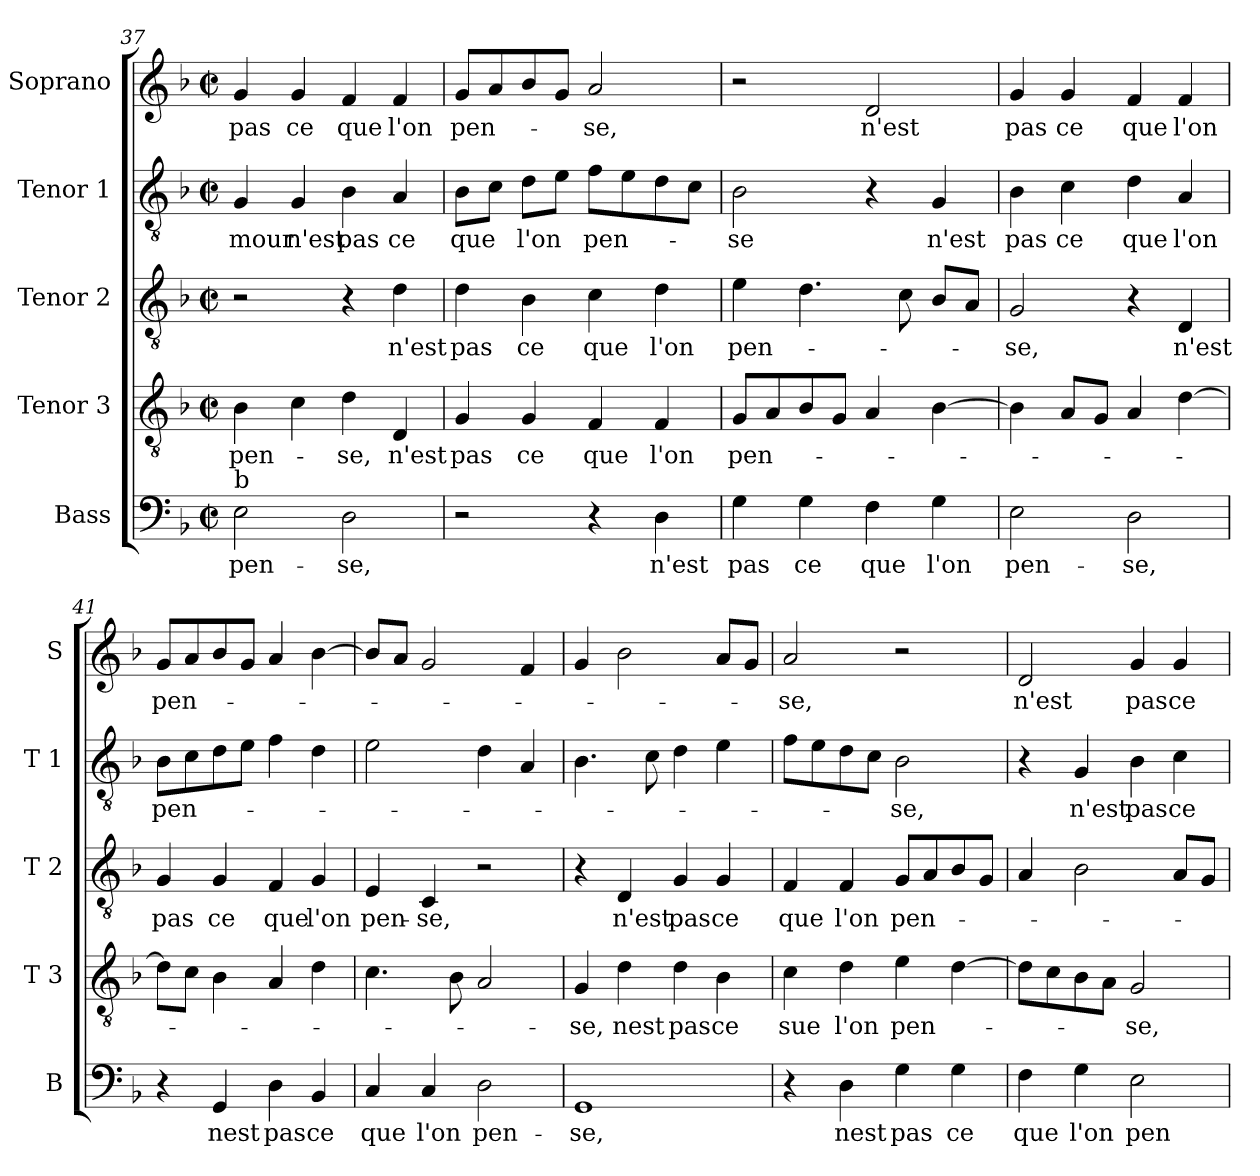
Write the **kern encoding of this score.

**kern	**text	**kern	**text	**kern	**text	**kern	**text	**kern	**text
*part5	*part5	*part4	*part4	*part3	*part3	*part2	*part2	*part1	*part1
*staff5	*staff5	*staff4	*staff4	*staff3	*staff3	*staff2	*staff2	*staff1	*staff1
*I"Bass	*	*I"Tenor 3	*	*I"Tenor 2	*	*I"Tenor 1	*	*I"Soprano	*
*I'B	*	*I'T 3	*	*I'T 2	*	*I'T 1	*	*I'S	*
*clefF4	*	*clefGv2	*	*clefGv2	*	*clefGv2	*	*clefG2	*
*k[b-]	*	*k[b-]	*	*k[b-]	*	*k[b-]	*	*k[b-]	*
*F:	*	*F:	*	*F:	*	*F:	*	*F:	*
*M2/2	*	*M2/2	*	*M2/2	*	*M2/2	*	*M2/2	*
*met(c|)	*	*met(c|)	*	*met(c|)	*	*met(c|)	*	*met(c|)	*
=37	=37	=37	=37	=37	=37	=37	=37	=37	=37
!LO:TX:a:t=b	!	!	!	!	!	!	!	!	!
2E\	pen-	4B-\	pen-	2r	.	4G/	-mour	4g/	pas
.	.	4c\	.	.	.	4G/	n'est	4g/	ce
2D\	-se,	4d\	-se,	4r	.	4B-\	pas	4f/	que
.	.	4D/	n'est	4d\	n'est	4A/	ce	4f/	l'on
=38	=38	=38	=38	=38	=38	=38	=38	=38	=38
2r	.	4G/	pas	4d\	pas	8B-\L	que	8g/L	pen-
.	.	.	.	.	.	8c\J	.	8a/	.
.	.	4G/	ce	4B-\	ce	8d\L	l'on	8b-/	.
.	.	.	.	.	.	8e\J	.	8g/J	.
4r	.	4F/	que	4c\	que	8f\L	pen-	2a/	-se,
.	.	.	.	.	.	8e\	.	.	.
4D\	n'est	4F/	l'on	4d\	l'on	8d\	.	.	.
.	.	.	.	.	.	8c\J	.	.	.
!!LO:PB:g=z
=39	=39	=39	=39	=39	=39	=39	=39	=39	=39
4G\	pas	8G/L	pen-	4e\	pen-	2B-\	-se	2r	.
.	.	8A/	.	.	.	.	.	.	.
4G\	ce	8B-/	.	4.d\	.	.	.	.	.
.	.	8G/J	.	.	.	.	.	.	.
4F\	que	4A/	.	.	.	4r	.	2d/	n'est
.	.	.	.	8c\	.	.	.	.	.
4G\	l'on	[4B-\	.	8B-/L	.	4G/	n'est	.	.
.	.	.	.	8A/J	.	.	.	.	.
=40	=40	=40	=40	=40	=40	=40	=40	=40	=40
2E\	pen-	4B-\]	.	2G/	-se,	4B-\	pas	4g/	pas
.	.	8A/L	.	.	.	4c\	ce	4g/	ce
.	.	8G/J	.	.	.	.	.	.	.
2D\	-se,	4A/	.	4r	.	4d\	que	4f/	que
.	.	[4d\	.	4D/	n'est	4A/	l'on	4f/	l'on
=41	=41	=41	=41	=41	=41	=41	=41	=41	=41
4r	.	8d\L]	.	4G/	pas	8B-\L	pen-	8g/L	pen-
.	.	8c\J	.	.	.	8c\	.	8a/	.
4GG/	nest	4B-\	.	4G/	ce	8d\	.	8b-/	.
.	.	.	.	.	.	8e\J	.	8g/J	.
4D\	pas	4A/	.	4F/	que	4f\	.	4a/	.
4BB-/	ce	4d\	.	4G/	l'on	4d\	.	[4b-\	.
=42	=42	=42	=42	=42	=42	=42	=42	=42	=42
4C/	que	4.c\	.	4E/	pen-	2e\	.	8b-/L]	.
.	.	.	.	.	.	.	.	8a/J	.
4C/	l'on	.	.	4C/	-se,	.	.	2g/	.
.	.	8B-\	.	.	.	.	.	.	.
2D\	pen-	2A/	.	2r	.	4d\	.	.	.
.	.	.	.	.	.	4A/	.	4f/	.
=43	=43	=43	=43	=43	=43	=43	=43	=43	=43
1GG	-se,	4G/	-se,	4r	.	4.B-\	.	4g/	.
.	.	4d\	nest	4D/	n'est	.	.	2b-\	.
.	.	.	.	.	.	8c\	.	.	.
.	.	4d\	pas	4G/	pas	4d\	.	.	.
.	.	4B-\	ce	4G/	ce	4e\	.	8a/L	.
.	.	.	.	.	.	.	.	8g/J	.
=44	=44	=44	=44	=44	=44	=44	=44	=44	=44
4r	.	4c\	sue	4F/	que	8f\L	.	2a/	-se,
.	.	.	.	.	.	8e\	.	.	.
4D\	nest	4d\	l'on	4F/	l'on	8d\	.	.	.
.	.	.	.	.	.	8c\J	.	.	.
4G\	pas	4e\	pen-	8G/L	pen-	2B-\	-se,	2r	.
.	.	.	.	8A/	.	.	.	.	.
4G\	ce	[4d\	.	8B-/	.	.	.	.	.
.	.	.	.	8G/J	.	.	.	.	.
!!LO:LB:g=z
=45	=45	=45	=45	=45	=45	=45	=45	=45	=45
4F\	que	8d\L]	.	4A/	.	4r	.	2d/	n'est
.	.	8c\	.	.	.	.	.	.	.
4G\	l'on	8B-\	.	2B-\	.	4G/	n'est	.	.
.	.	8A\J	.	.	.	.	.	.	.
2E\	pen-	2G/	-se,	.	.	4B-\	pas	4g/	pas
.	.	.	.	8A/L	.	4c\	ce	4g/	ce
.	.	.	.	8G/J	.	.	.	.	.
=	=	=	=	=	=	=	=	=	=
*-	*-	*-	*-	*-	*-	*-	*-	*-	*-
